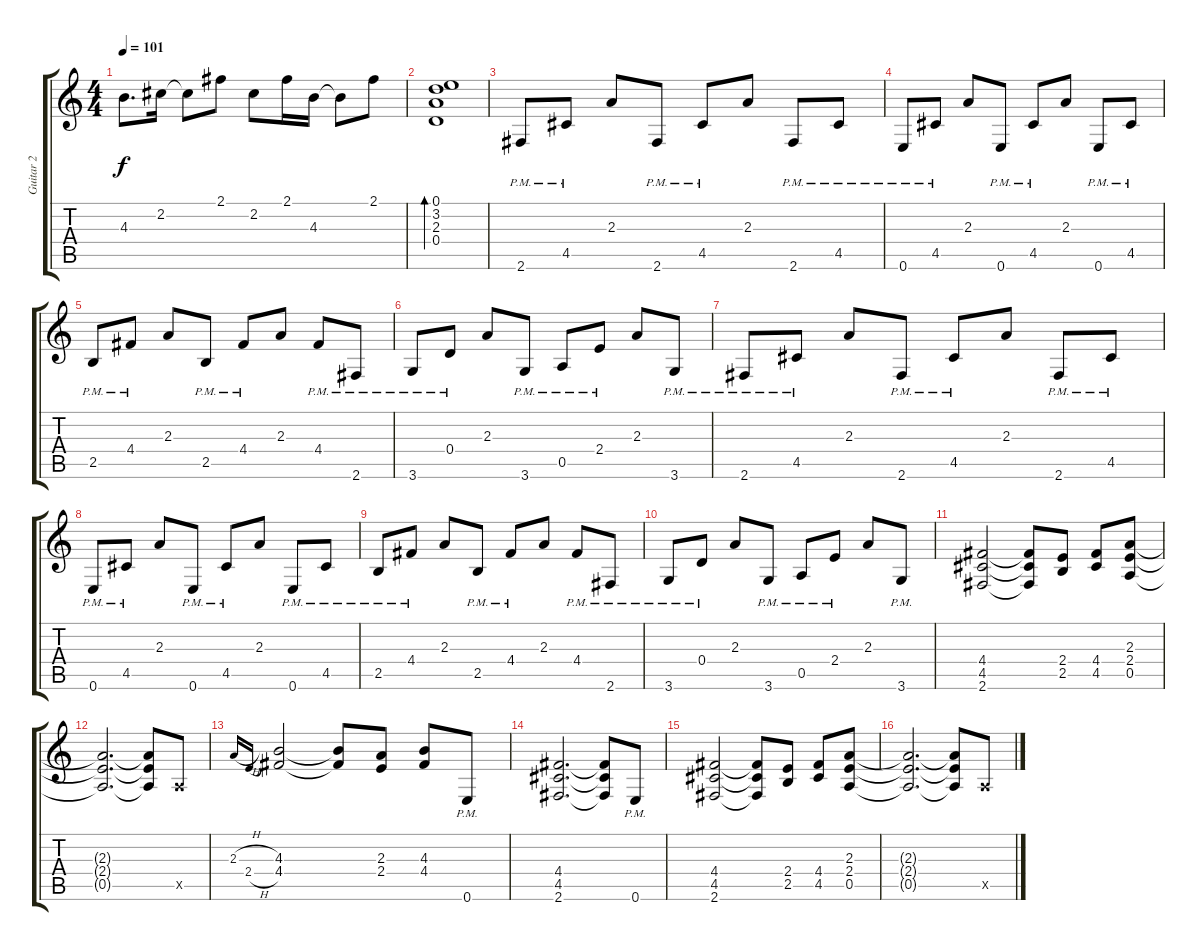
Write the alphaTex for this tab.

\track ("Guitar 2" "Guitar 2") {mute instrument distortionguitar}
\staff {score tabs}
\tuning (E4 B3 G3 D3 A2 E2) {hide}
\ts (4 4)
\tempo 101
\clef g2
\ks c
4.3.8{d dy f} 2.2.16 2.2{t}.8 2.1.8 2.2.8 2.1.16 4.3.16 4.3{t}.8 2.1.8 |
(0.1 3.2 2.3 0.4).1{bd 120} |
2.6{pm}.8 4.5{pm}.8 2.3.8 2.6{pm}.8 4.5{pm}.8 2.3.8 2.6{pm}.8 4.5{pm}.8 |
0.6{pm}.8 4.5{pm}.8 2.3.8 0.6{pm}.8 4.5{pm}.8 2.3.8 0.6{pm}.8 4.5{pm}.8 |
2.5{pm}.8 4.4{pm}.8 2.3.8 2.5{pm}.8 4.4{pm}.8 2.3.8 4.4{pm}.8 2.6{pm}.8 |
3.6{pm}.8 0.4{pm}.8 2.3.8 3.6{pm}.8 0.5{pm}.8 2.4{pm}.8 2.3.8 3.6{pm}.8 |
2.6{pm}.8 4.5{pm}.8 2.3.8 2.6{pm}.8 4.5{pm}.8 2.3.8 2.6{pm}.8 4.5{pm}.8 |
0.6{pm}.8 4.5{pm}.8 2.3.8 0.6{pm}.8 4.5{pm}.8 2.3.8 0.6{pm}.8 4.5{pm}.8 |
2.5{pm}.8 4.4{pm}.8 2.3.8 2.5{pm}.8 4.4{pm}.8 2.3.8 4.4{pm}.8 2.6{pm}.8 |
3.6{pm}.8 0.4{pm}.8 2.3.8 3.6{pm}.8 0.5{pm}.8 2.4{pm}.8 2.3.8 3.6{pm}.8 |
(4.4 4.5 2.6).2 (4.4{t} 4.5{t} 2.6{t}).8 (2.4 2.5).8 (4.4 4.5).8 (2.3 2.4 0.5).8 |
(2.3{t} 2.4{t} 0.5{t}).2{d} (2.3{t} 2.4{t} 0.5{t}).8 0.5{x}.8 |
2.3{h}.16{gr onbeat} 2.4{h}.16{gr onbeat} (4.3 4.4).2 (4.3{t} 4.4{t}).8 (2.3 2.4).8 (4.3 4.4).8 0.6{pm}.8 |
(4.4 4.5 2.6).2{d} (4.4{t} 4.5{t} 2.6{t}).8 0.6{pm}.8 |
(4.4 4.5 2.6).2 (4.4{t} 4.5{t} 2.6{t}).8 (2.4 2.5).8 (4.4 4.5).8 (2.3 2.4 0.5).8 |
(2.3{t} 2.4{t} 0.5{t}).2{d} (2.3{t} 2.4{t} 0.5{t}).8 0.5{x}.8
